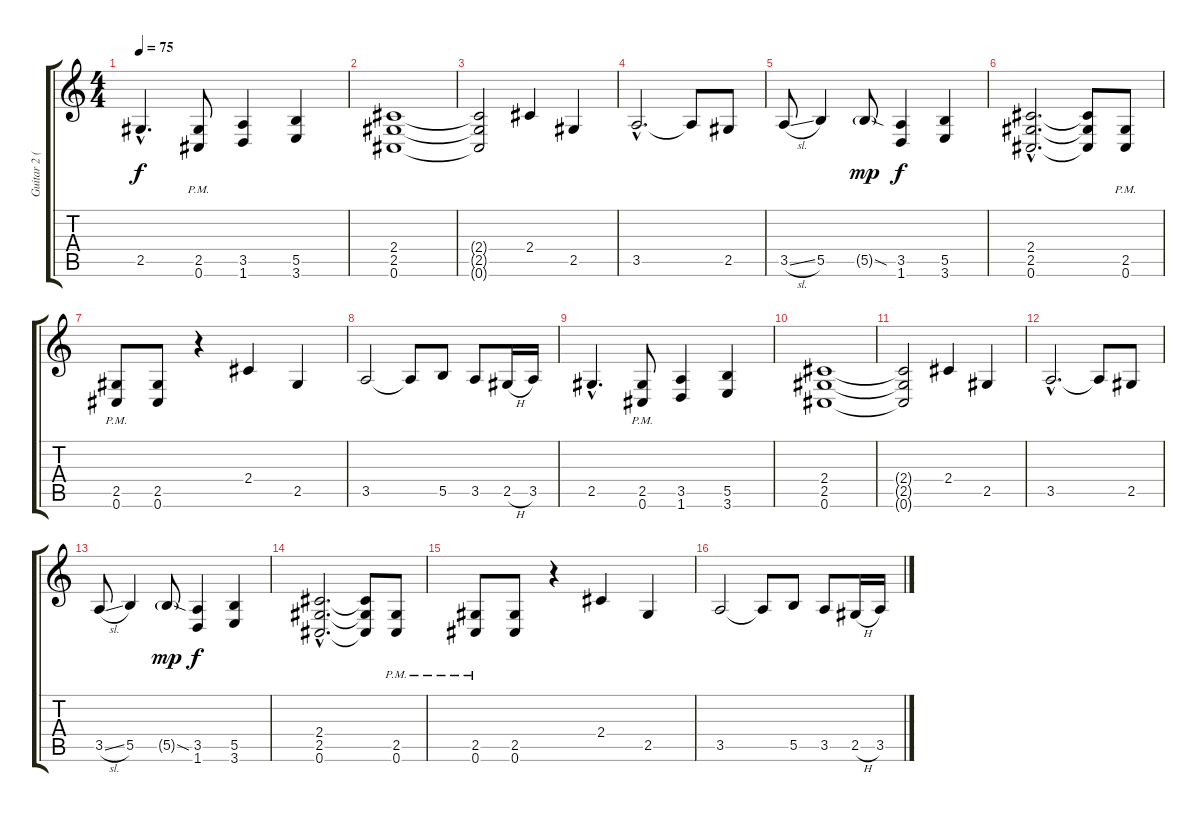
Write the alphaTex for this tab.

\track ("Guitar 2 (Distortion)" "Guitar 2 (") {instrument distortionguitar}
\staff {score tabs}
\tuning (Db4 Ab3 E3 B2 Gb2 Db2) {hide}
\ts (4 4)
\tempo 75
\clef g2
\ks c
2.5{hac}.4{d dy f} (2.5{pm} 0.6{pm}).8 (3.5 1.6).4 (5.5 3.6).4 |
(2.4 2.5 0.6).1 |
(2.4{t} 2.5{t} 0.6{t}).2 2.4.4 2.5.4 |
3.5{hac}.2{d} 3.5{t}.8 2.5.8 |
3.5{sl}.8 5.5.4 5.5{sod g}.8{dy mp} (3.5 1.6).4{dy f} (5.5 3.6).4 |
(2.4{hac} 2.5{hac} 0.6{hac}).2{d} (2.4{t} 2.5{t} 0.6{t}).8 (2.5{pm} 0.6{pm}).8 |
(2.5{pm} 0.6{pm}).8 (2.5 0.6).8 r.4 2.4.4 2.5.4 |
3.5.2 3.5{t}.8 5.5.8 3.5.8 2.5{h}.16 3.5.16 |
2.5{hac}.4{d} (2.5{pm} 0.6{pm}).8 (3.5 1.6).4 (5.5 3.6).4 |
(2.4 2.5 0.6).1 |
(2.4{t} 2.5{t} 0.6{t}).2 2.4.4 2.5.4 |
3.5{hac}.2{d} 3.5{t}.8 2.5.8 |
3.5{sl}.8 5.5.4 5.5{sod g}.8{dy mp} (3.5 1.6).4{dy f} (5.5 3.6).4 |
(2.4{hac} 2.5{hac} 0.6{hac}).2{d} (2.4{t} 2.5{t} 0.6{t}).8 (2.5{pm} 0.6{pm}).8 |
(2.5{pm} 0.6{pm}).8 (2.5 0.6).8 r.4 2.4.4 2.5.4 |
3.5.2 3.5{t}.8 5.5.8 3.5.8 2.5{h}.16 3.5.16
